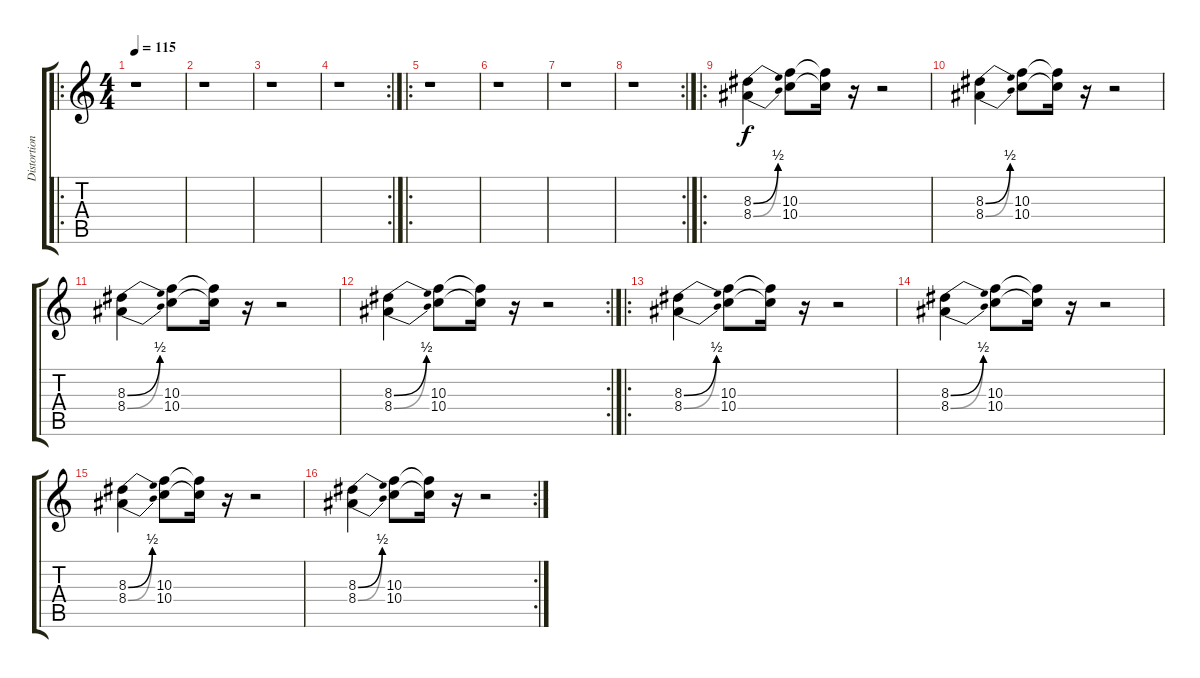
\track ("Distortion Guitar" "Distortion") {instrument distortionguitar}
\staff {score tabs}
\tuning (E4 B3 G3 D3 A2 D2) {hide}
\ro
\ts (4 4)
\tempo 115
\clef g2
\ks c
r.1{dy f} |
r.1 |
r.1 |
\rc 2
r.1 |
\ro
r.1 |
r.1 |
r.1 |
\rc 2
r.1 |
\ro
(8.3{be (bend 0 0 60 2)} 8.4{be (bend 0 0 60 2)}).4 (10.3 10.4).8 (10.3{t} 10.4{t}).16 r.16 r.2 |
(8.3{be (bend 0 0 60 2)} 8.4{be (bend 0 0 60 2)}).4 (10.3 10.4).8 (10.3{t} 10.4{t}).16 r.16 r.2 |
(8.3{be (bend 0 0 60 2)} 8.4{be (bend 0 0 60 2)}).4 (10.3 10.4).8 (10.3{t} 10.4{t}).16 r.16 r.2 |
\rc 2
(8.3{be (bend 0 0 60 2)} 8.4{be (bend 0 0 60 2)}).4 (10.3 10.4).8 (10.3{t} 10.4{t}).16 r.16 r.2 |
\ro
(8.3{be (bend 0 0 60 2)} 8.4{be (bend 0 0 60 2)}).4 (10.3 10.4).8 (10.3{t} 10.4{t}).16 r.16 r.2 |
(8.3{be (bend 0 0 60 2)} 8.4{be (bend 0 0 60 2)}).4 (10.3 10.4).8 (10.3{t} 10.4{t}).16 r.16 r.2 |
(8.3{be (bend 0 0 60 2)} 8.4{be (bend 0 0 60 2)}).4 (10.3 10.4).8 (10.3{t} 10.4{t}).16 r.16 r.2 |
\rc 2
(8.3{be (bend 0 0 60 2)} 8.4{be (bend 0 0 60 2)}).4 (10.3 10.4).8 (10.3{t} 10.4{t}).16 r.16 r.2
